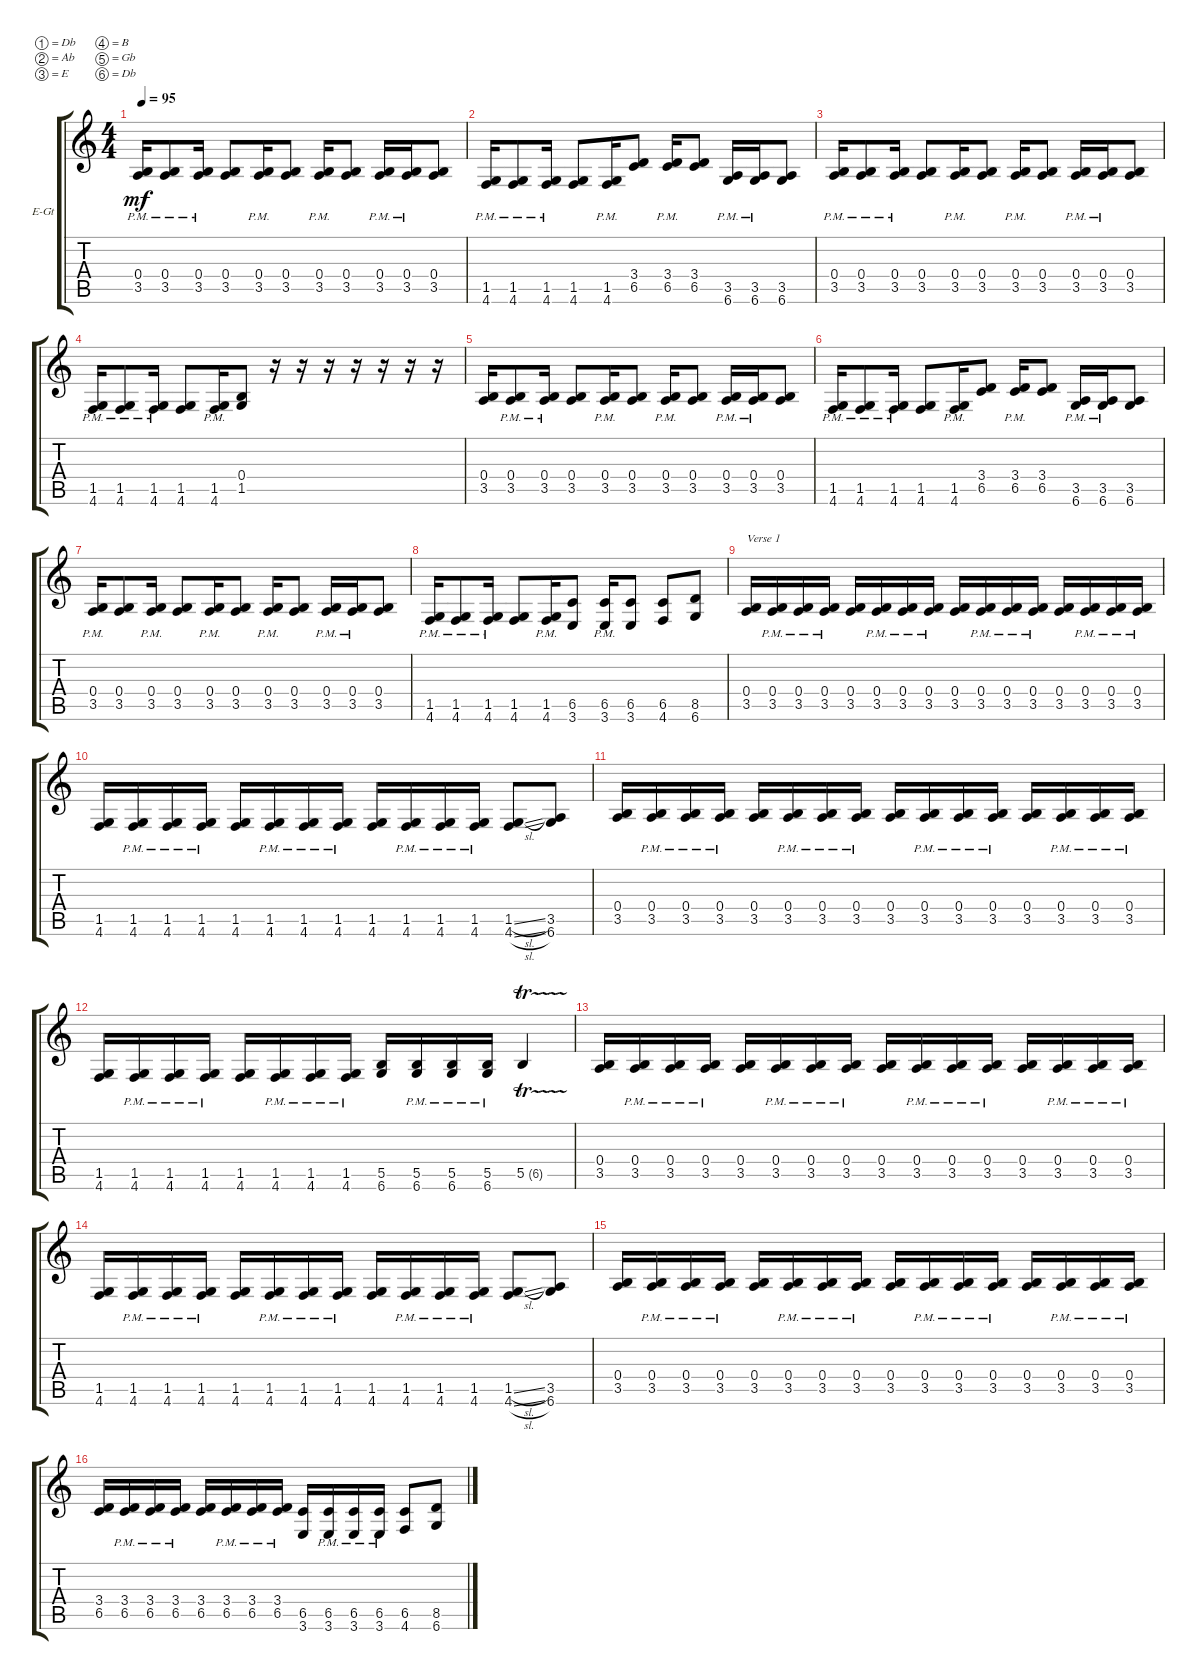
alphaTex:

\bracketExtendMode groupsimilarinstruments
\firstSystemTrackNameOrientation horizontal
\otherSystemsTrackNameOrientation horizontal
\track ("Rhythm Guitar" "E-Gt") {instrument distortionguitar}
\staff {score tabs}
\tuning (Db4 Ab3 E3 B2 Gb2 Db2)
\ts (4 4)
\tempo 95
\clef g2
\ks c
(3.5{pm} 0.4{pm}).16{dy mf} (3.5{pm} 0.4{pm}).8 (3.5{pm} 0.4{pm}).16 (3.5 0.4).8 (3.5{pm} 0.4{pm}).16 (3.5 0.4).8 (3.5{pm} 0.4{pm}).16 (3.5 0.4).8 (3.5{pm} 0.4{pm}).16 (3.5{pm} 0.4{pm}).16 (3.5 0.4).8 |
(4.6{pm} 1.5{pm}).16 (4.6{pm} 1.5{pm}).8 (4.6{pm} 1.5{pm}).16 (4.6 1.5).8 (4.6{pm} 1.5{pm}).16 (6.5 3.4).8 (6.5{pm} 3.4{pm}).16 (6.5 3.4).8 (6.6{pm} 3.5{pm}).16 (6.6{pm} 3.5{pm}).16 (6.6 3.5).8 |
(3.5{pm} 0.4{pm}).16 (3.5{pm} 0.4{pm}).8 (3.5{pm} 0.4{pm}).16 (3.5 0.4).8 (3.5{pm} 0.4{pm}).16 (3.5 0.4).8 (3.5{pm} 0.4{pm}).16 (3.5 0.4).8 (3.5{pm} 0.4{pm}).16 (3.5{pm} 0.4{pm}).16 (3.5 0.4).8 |
(4.6{pm} 1.5{pm}).16 (4.6{pm} 1.5{pm}).8 (4.6{pm} 1.5{pm}).16 (4.6 1.5).8 (4.6{pm} 1.5{pm}).16 (1.5 0.4).8 r.16 r.16 r.16 r.16 r.16 r.16 r.16 |
(3.5 0.4).16 (3.5{pm} 0.4{pm}).8 (3.5{pm} 0.4{pm}).16 (3.5 0.4).8 (3.5{pm} 0.4{pm}).16 (3.5 0.4).8 (3.5{pm} 0.4{pm}).16 (3.5 0.4).8 (3.5{pm} 0.4{pm}).16 (3.5{pm} 0.4{pm}).16 (3.5 0.4).8 |
(4.6{pm} 1.5{pm}).16 (4.6{pm} 1.5{pm}).8 (4.6{pm} 1.5{pm}).16 (4.6 1.5).8 (4.6{pm} 1.5{pm}).16 (6.5 3.4).8 (6.5{pm} 3.4{pm}).16 (6.5 3.4).8 (6.6{pm} 3.5{pm}).16 (6.6{pm} 3.5{pm}).16 (6.6 3.5).8 |
(3.5{pm} 0.4{pm}).16 (3.5 0.4).8 (3.5{pm} 0.4{pm}).16 (3.5 0.4).8 (3.5{pm} 0.4{pm}).16 (3.5 0.4).8 (3.5{pm} 0.4{pm}).16 (3.5 0.4).8 (3.5{pm} 0.4{pm}).16 (3.5{pm} 0.4{pm}).16 (3.5 0.4).8 |
(4.6{pm} 1.5{pm}).16 (4.6{pm} 1.5{pm}).8 (4.6{pm} 1.5{pm}).16 (4.6 1.5).8 (4.6{pm} 1.5{pm}).16 (3.6 6.5).8 (3.6{pm} 6.5{pm}).16 (3.6 6.5).8 (4.6 6.5).8 (6.6 8.5).8 |
(3.5 0.4).16{txt "Verse 1"} (3.5{pm} 0.4{pm}).16 (3.5{pm} 0.4{pm}).16 (3.5{pm} 0.4{pm}).16 (3.5 0.4).16 (3.5{pm} 0.4{pm}).16 (3.5{pm} 0.4{pm}).16 (3.5{pm} 0.4{pm}).16 (3.5 0.4).16 (3.5{pm} 0.4{pm}).16 (3.5{pm} 0.4{pm}).16 (3.5{pm} 0.4{pm}).16 (3.5 0.4).16 (3.5{pm} 0.4{pm}).16 (3.5{pm} 0.4{pm}).16 (3.5{pm} 0.4{pm}).16 |
(4.6 1.5).16 (4.6{pm} 1.5{pm}).16 (4.6{pm} 1.5{pm}).16 (4.6{pm} 1.5{pm}).16 (4.6 1.5).16 (4.6{pm} 1.5{pm}).16 (4.6{pm} 1.5{pm}).16 (4.6{pm} 1.5{pm}).16 (4.6 1.5).16 (4.6{pm} 1.5{pm}).16 (4.6{pm} 1.5{pm}).16 (4.6{pm} 1.5{pm}).16 (4.6{sl} 1.5{sl}).8 (6.6 3.5).8 |
(3.5 0.4).16 (3.5{pm} 0.4{pm}).16 (3.5{pm} 0.4{pm}).16 (3.5{pm} 0.4{pm}).16 (3.5 0.4).16 (3.5{pm} 0.4{pm}).16 (3.5{pm} 0.4{pm}).16 (3.5{pm} 0.4{pm}).16 (3.5 0.4).16 (3.5{pm} 0.4{pm}).16 (3.5{pm} 0.4{pm}).16 (3.5{pm} 0.4{pm}).16 (3.5 0.4).16 (3.5{pm} 0.4{pm}).16 (3.5{pm} 0.4{pm}).16 (3.5{pm} 0.4{pm}).16 |
(4.6 1.5).16 (4.6{pm} 1.5{pm}).16 (4.6{pm} 1.5{pm}).16 (4.6{pm} 1.5{pm}).16 (4.6 1.5).16 (4.6{pm} 1.5{pm}).16 (4.6{pm} 1.5{pm}).16 (4.6{pm} 1.5{pm}).16 (6.6 5.5).16 (6.6{pm} 5.5{pm}).16 (6.6{pm} 5.5{pm}).16 (6.6{pm} 5.5{pm}).16 5.5{tr (6 16)}.4 |
(3.5 0.4).16 (3.5{pm} 0.4{pm}).16 (3.5{pm} 0.4{pm}).16 (3.5{pm} 0.4{pm}).16 (3.5 0.4).16 (3.5{pm} 0.4{pm}).16 (3.5{pm} 0.4{pm}).16 (3.5{pm} 0.4{pm}).16 (3.5 0.4).16 (3.5{pm} 0.4{pm}).16 (3.5{pm} 0.4{pm}).16 (3.5{pm} 0.4{pm}).16 (3.5 0.4).16 (3.5{pm} 0.4{pm}).16 (3.5{pm} 0.4{pm}).16 (3.5{pm} 0.4{pm}).16 |
(4.6 1.5).16 (4.6{pm} 1.5{pm}).16 (4.6{pm} 1.5{pm}).16 (4.6{pm} 1.5{pm}).16 (4.6 1.5).16 (4.6{pm} 1.5{pm}).16 (4.6{pm} 1.5{pm}).16 (4.6{pm} 1.5{pm}).16 (4.6 1.5).16 (4.6{pm} 1.5{pm}).16 (4.6{pm} 1.5{pm}).16 (4.6{pm} 1.5{pm}).16 (4.6{sl} 1.5{sl}).8 (6.6 3.5).8 |
(3.5 0.4).16 (3.5{pm} 0.4{pm}).16 (3.5{pm} 0.4{pm}).16 (3.5{pm} 0.4{pm}).16 (3.5 0.4).16 (3.5{pm} 0.4{pm}).16 (3.5{pm} 0.4{pm}).16 (3.5{pm} 0.4{pm}).16 (3.5 0.4).16 (3.5{pm} 0.4{pm}).16 (3.5{pm} 0.4{pm}).16 (3.5{pm} 0.4{pm}).16 (3.5 0.4).16 (3.5{pm} 0.4{pm}).16 (3.5{pm} 0.4{pm}).16 (3.5{pm} 0.4{pm}).16 |
(6.5 3.4).16 (6.5{pm} 3.4{pm}).16 (6.5{pm} 3.4{pm}).16 (6.5{pm} 3.4{pm}).16 (6.5 3.4).16 (6.5{pm} 3.4{pm}).16 (6.5{pm} 3.4{pm}).16 (6.5{pm} 3.4{pm}).16 (3.6 6.5).16 (3.6{pm} 6.5{pm}).16 (3.6{pm} 6.5{pm}).16 (3.6{pm} 6.5{pm}).16 (4.6 6.5).8 (6.6 8.5).8
